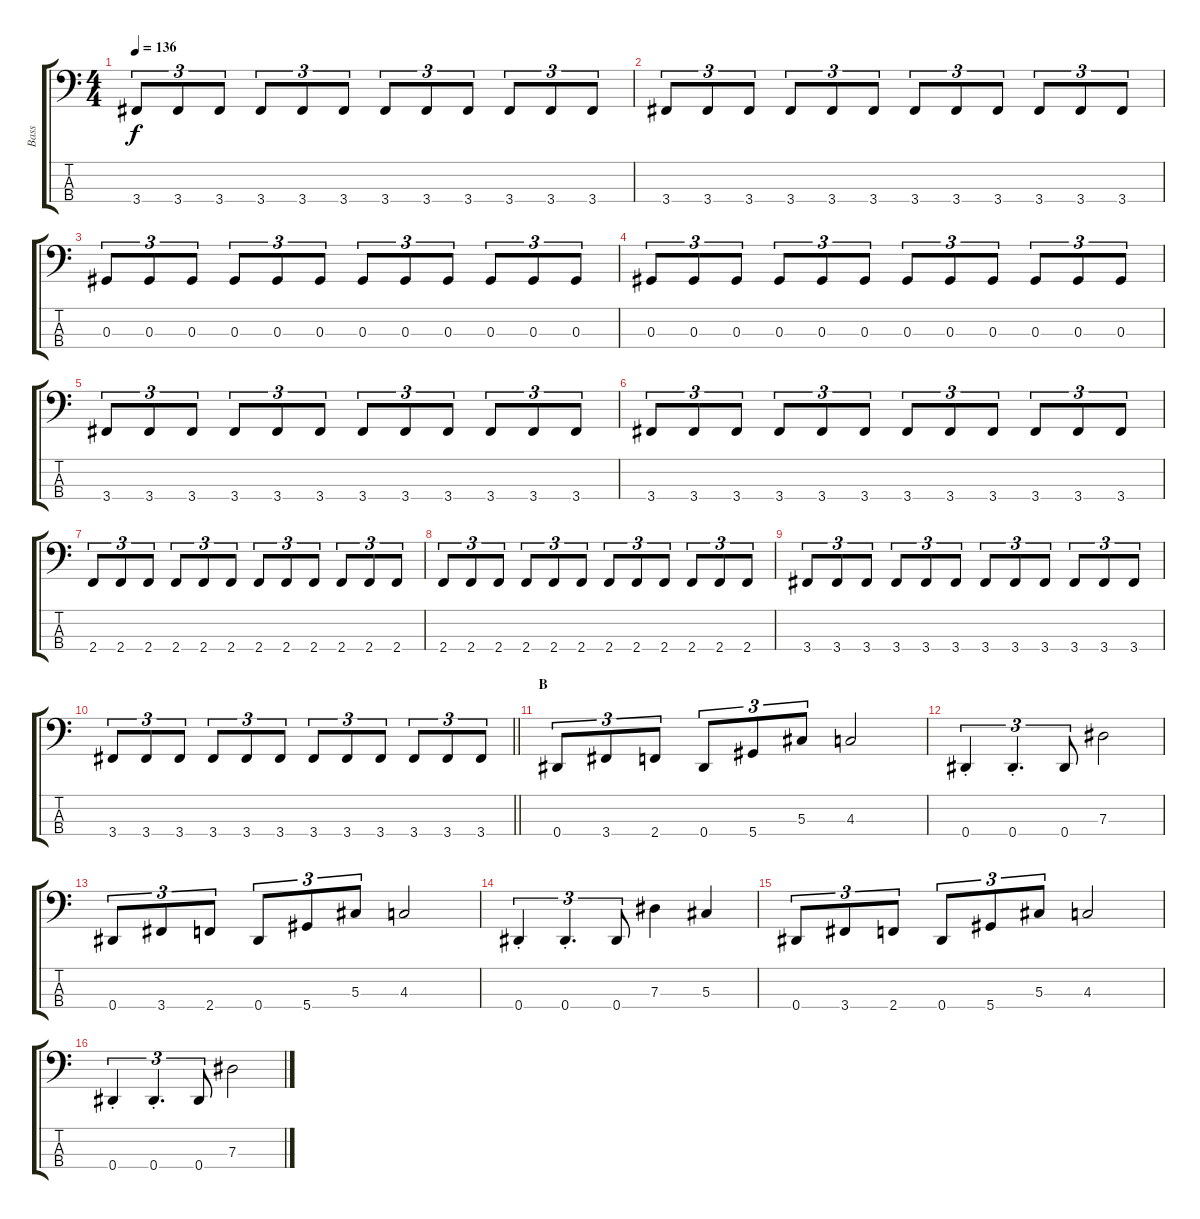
\track ("Bass" "Bass") {instrument electricbasspick}
\staff {score tabs}
\tuning (Gb2 Db2 Ab1 Eb1) {hide}
\ts (4 4)
\tempo 136
\clef f4
\ks c
3.4.8{tu (3 2) dy f} 3.4.8{tu (3 2)} 3.4.8{tu (3 2)} 3.4.8{tu (3 2)} 3.4.8{tu (3 2)} 3.4.8{tu (3 2)} 3.4.8{tu (3 2)} 3.4.8{tu (3 2)} 3.4.8{tu (3 2)} 3.4.8{tu (3 2)} 3.4.8{tu (3 2)} 3.4.8{tu (3 2)} |
3.4.8{tu (3 2)} 3.4.8{tu (3 2)} 3.4.8{tu (3 2)} 3.4.8{tu (3 2)} 3.4.8{tu (3 2)} 3.4.8{tu (3 2)} 3.4.8{tu (3 2)} 3.4.8{tu (3 2)} 3.4.8{tu (3 2)} 3.4.8{tu (3 2)} 3.4.8{tu (3 2)} 3.4.8{tu (3 2)} |
0.3.8{tu (3 2)} 0.3.8{tu (3 2)} 0.3.8{tu (3 2)} 0.3.8{tu (3 2)} 0.3.8{tu (3 2)} 0.3.8{tu (3 2)} 0.3.8{tu (3 2)} 0.3.8{tu (3 2)} 0.3.8{tu (3 2)} 0.3.8{tu (3 2)} 0.3.8{tu (3 2)} 0.3.8{tu (3 2)} |
0.3.8{tu (3 2)} 0.3.8{tu (3 2)} 0.3.8{tu (3 2)} 0.3.8{tu (3 2)} 0.3.8{tu (3 2)} 0.3.8{tu (3 2)} 0.3.8{tu (3 2)} 0.3.8{tu (3 2)} 0.3.8{tu (3 2)} 0.3.8{tu (3 2)} 0.3.8{tu (3 2)} 0.3.8{tu (3 2)} |
3.4.8{tu (3 2)} 3.4.8{tu (3 2)} 3.4.8{tu (3 2)} 3.4.8{tu (3 2)} 3.4.8{tu (3 2)} 3.4.8{tu (3 2)} 3.4.8{tu (3 2)} 3.4.8{tu (3 2)} 3.4.8{tu (3 2)} 3.4.8{tu (3 2)} 3.4.8{tu (3 2)} 3.4.8{tu (3 2)} |
3.4.8{tu (3 2)} 3.4.8{tu (3 2)} 3.4.8{tu (3 2)} 3.4.8{tu (3 2)} 3.4.8{tu (3 2)} 3.4.8{tu (3 2)} 3.4.8{tu (3 2)} 3.4.8{tu (3 2)} 3.4.8{tu (3 2)} 3.4.8{tu (3 2)} 3.4.8{tu (3 2)} 3.4.8{tu (3 2)} |
2.4.8{tu (3 2)} 2.4.8{tu (3 2)} 2.4.8{tu (3 2)} 2.4.8{tu (3 2)} 2.4.8{tu (3 2)} 2.4.8{tu (3 2)} 2.4.8{tu (3 2)} 2.4.8{tu (3 2)} 2.4.8{tu (3 2)} 2.4.8{tu (3 2)} 2.4.8{tu (3 2)} 2.4.8{tu (3 2)} |
2.4.8{tu (3 2)} 2.4.8{tu (3 2)} 2.4.8{tu (3 2)} 2.4.8{tu (3 2)} 2.4.8{tu (3 2)} 2.4.8{tu (3 2)} 2.4.8{tu (3 2)} 2.4.8{tu (3 2)} 2.4.8{tu (3 2)} 2.4.8{tu (3 2)} 2.4.8{tu (3 2)} 2.4.8{tu (3 2)} |
3.4.8{tu (3 2)} 3.4.8{tu (3 2)} 3.4.8{tu (3 2)} 3.4.8{tu (3 2)} 3.4.8{tu (3 2)} 3.4.8{tu (3 2)} 3.4.8{tu (3 2)} 3.4.8{tu (3 2)} 3.4.8{tu (3 2)} 3.4.8{tu (3 2)} 3.4.8{tu (3 2)} 3.4.8{tu (3 2)} |
\barLineRight lightlight
3.4.8{tu (3 2)} 3.4.8{tu (3 2)} 3.4.8{tu (3 2)} 3.4.8{tu (3 2)} 3.4.8{tu (3 2)} 3.4.8{tu (3 2)} 3.4.8{tu (3 2)} 3.4.8{tu (3 2)} 3.4.8{tu (3 2)} 3.4.8{tu (3 2)} 3.4.8{tu (3 2)} 3.4.8{tu (3 2)} |
\section ("" "B")
0.4.8{tu (3 2)} 3.4.8{tu (3 2)} 2.4.8{tu (3 2)} 0.4.8{tu (3 2)} 5.4.8{tu (3 2)} 5.3.8{tu (3 2)} 4.3.2 |
0.4{st}.4{tu (3 2)} 0.4{st}.4{d tu (3 2)} 0.4.8{tu (3 2)} 7.3.2 |
0.4.8{tu (3 2)} 3.4.8{tu (3 2)} 2.4.8{tu (3 2)} 0.4.8{tu (3 2)} 5.4.8{tu (3 2)} 5.3.8{tu (3 2)} 4.3.2 |
0.4{st}.4{tu (3 2)} 0.4{st}.4{d tu (3 2)} 0.4.8{tu (3 2)} 7.3.4 5.3.4 |
0.4.8{tu (3 2)} 3.4.8{tu (3 2)} 2.4.8{tu (3 2)} 0.4.8{tu (3 2)} 5.4.8{tu (3 2)} 5.3.8{tu (3 2)} 4.3.2 |
0.4{st}.4{tu (3 2)} 0.4{st}.4{d tu (3 2)} 0.4.8{tu (3 2)} 7.3.2
